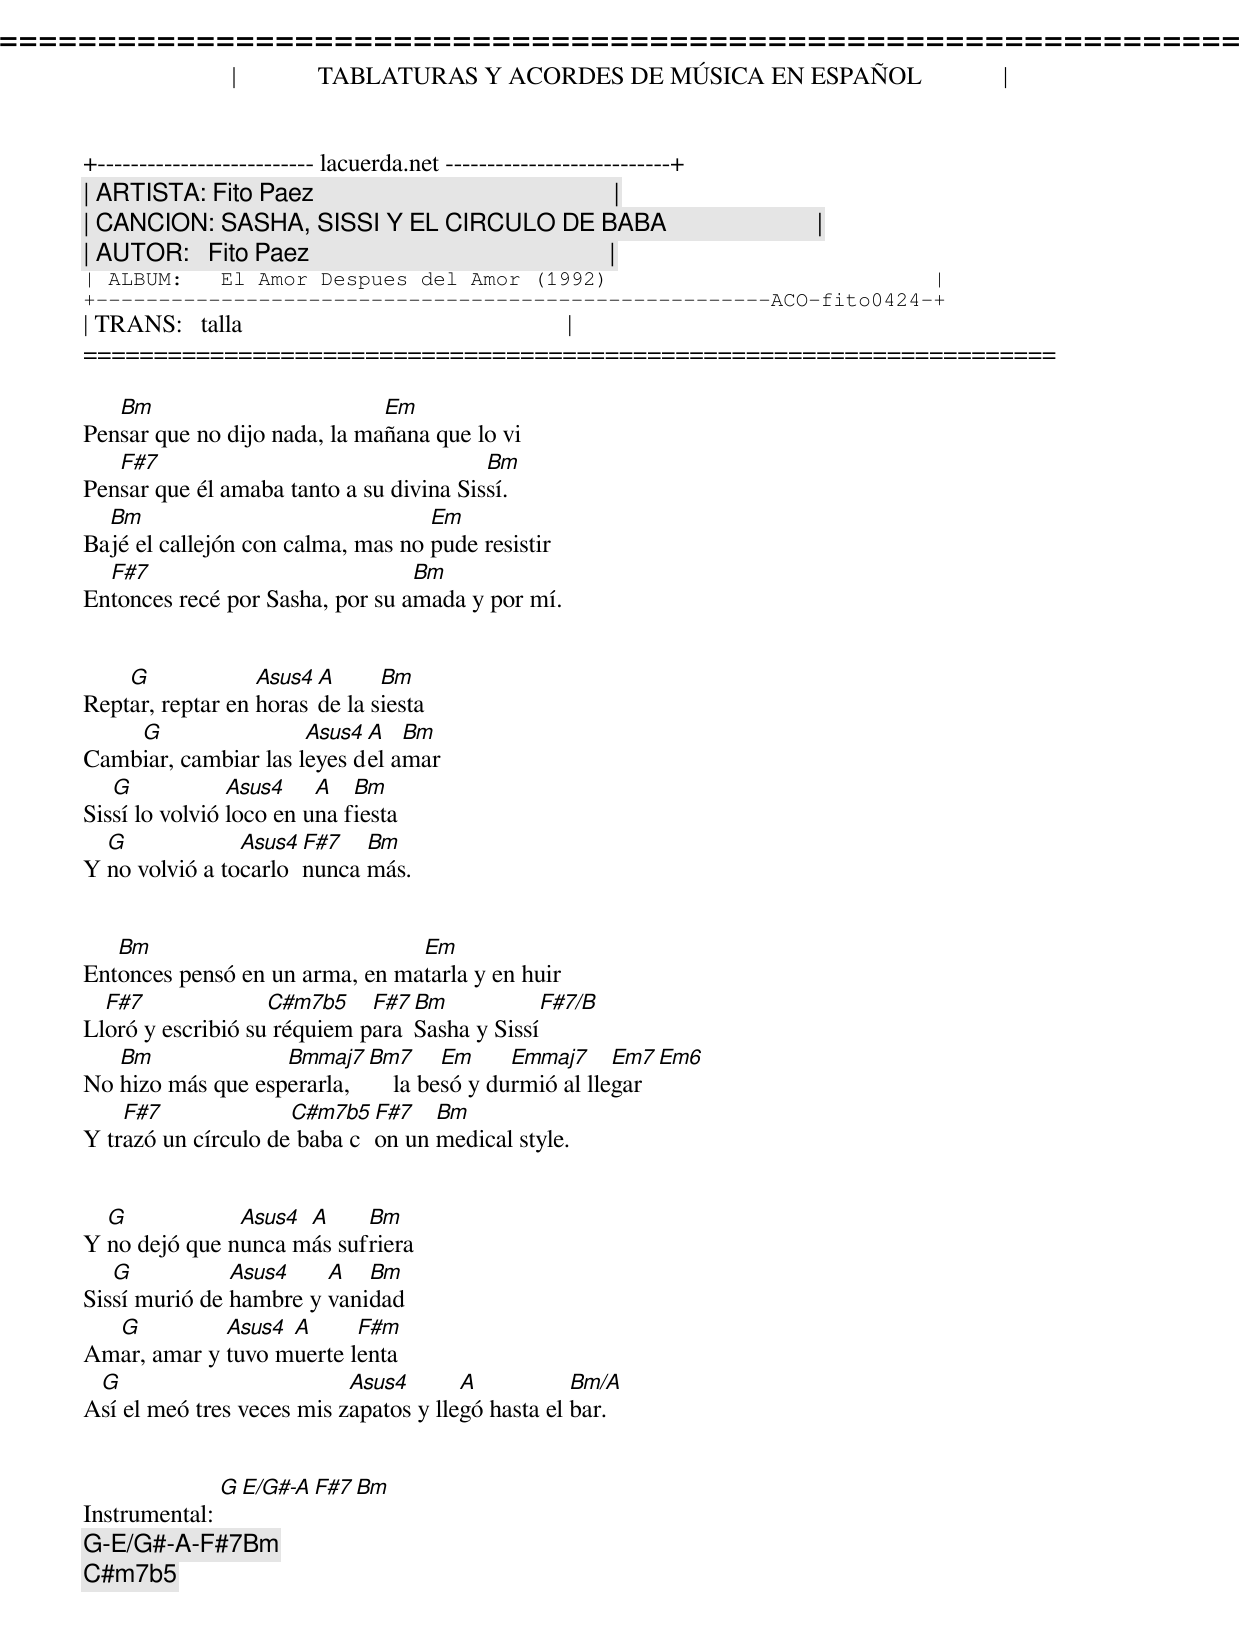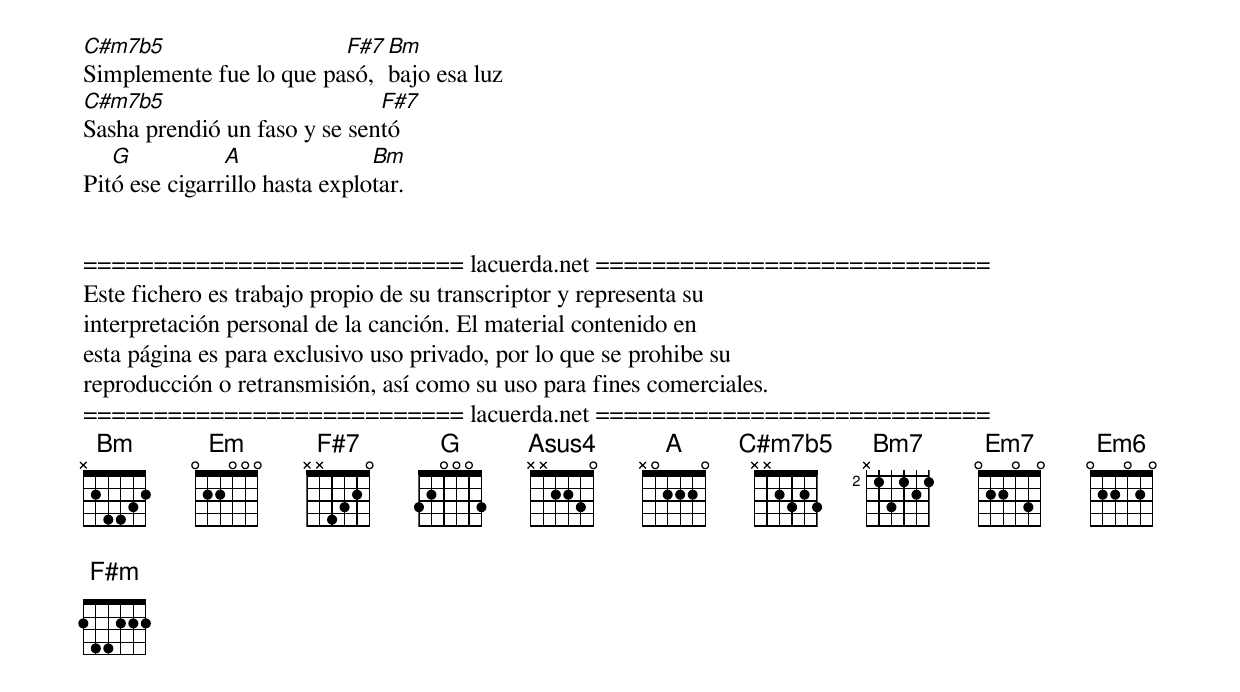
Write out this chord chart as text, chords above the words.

=====================================================================
|             TABLATURAS Y ACORDES DE MÚSICA EN ESPAÑOL             |
+-------------------------- lacuerda.net ---------------------------+
| ARTISTA: Fito Paez                                                |
| CANCION: SASHA, SISSI Y EL CIRCULO DE BABA                        |
| AUTOR:   Fito Paez                                                |
| ALBUM:   El Amor Despues del Amor (1992)                          |
+------------------------------------------------------ACO-fito0424-+
| TRANS:   talla                                                    |
=====================================================================

   Bm                         Em
Pensar que no dijo nada, la mañana que lo vi
   F#7                                   Bm
Pensar que él amaba tanto a su divina Sissí.
  Bm                               Em
Bajé el callejón con calma, mas no pude resistir
  F#7                            Bm
Entonces recé por Sasha, por su amada y por mí.


    G             Asus4 A      Bm
Reptar, reptar en horas de la siesta
    G                 Asus4 A   Bm
Cambiar, cambiar las leyes del amar
   G            Asus4    A   Bm
Sissí lo volvió loco en una fiesta
  G             Asus4 F#7   Bm
Y no volvió a tocarlo nunca más.


   Bm                           Em
Entonces pensó en un arma, en matarla y en huir
  F#7              C#m7b5    F#7 Bm            F#7/B
Lloró y escribió su réquiem para Sasha y Sissí
   Bm              Bmmaj7 Bm7      Em     Emmaj7     Em7 Em6
No hizo más que esperarla,    la besó y durmió al llegar
    F#7              C#m7b5 F#7   Bm
Y trazó un círculo de baba con un medical style.


  G            Asus4 A     Bm
Y no dejó que nunca más sufriera
   G           Asus4    A   Bm
Sissí murió de hambre y vanidad
  G          Asus4 A      F#m
Amar, amar y tuvo muerte lenta
 G                         Asus4       A           Bm/A
Así el meó tres veces mis zapatos y llegó hasta el bar.


Instrumental: [G E/G#-A F#7][Bm]
              [G-E/G#-A-F#7][Bm]
              [C#m7b5]


C#m7b5                   F#7 Bm
Simplemente fue lo que pasó, bajo esa luz
C#m7b5                        F#7
Sasha prendió un faso y se sentó
   G           A               Bm
Pitó ese cigarrillo hasta explotar.


=========================== lacuerda.net ============================
Este fichero es trabajo propio de su transcriptor y representa su
interpretación personal de la canción. El material contenido en
esta página es para exclusivo uso privado, por lo que se prohibe su
reproducción o retransmisión, así como su uso para fines comerciales.
=========================== lacuerda.net ============================
